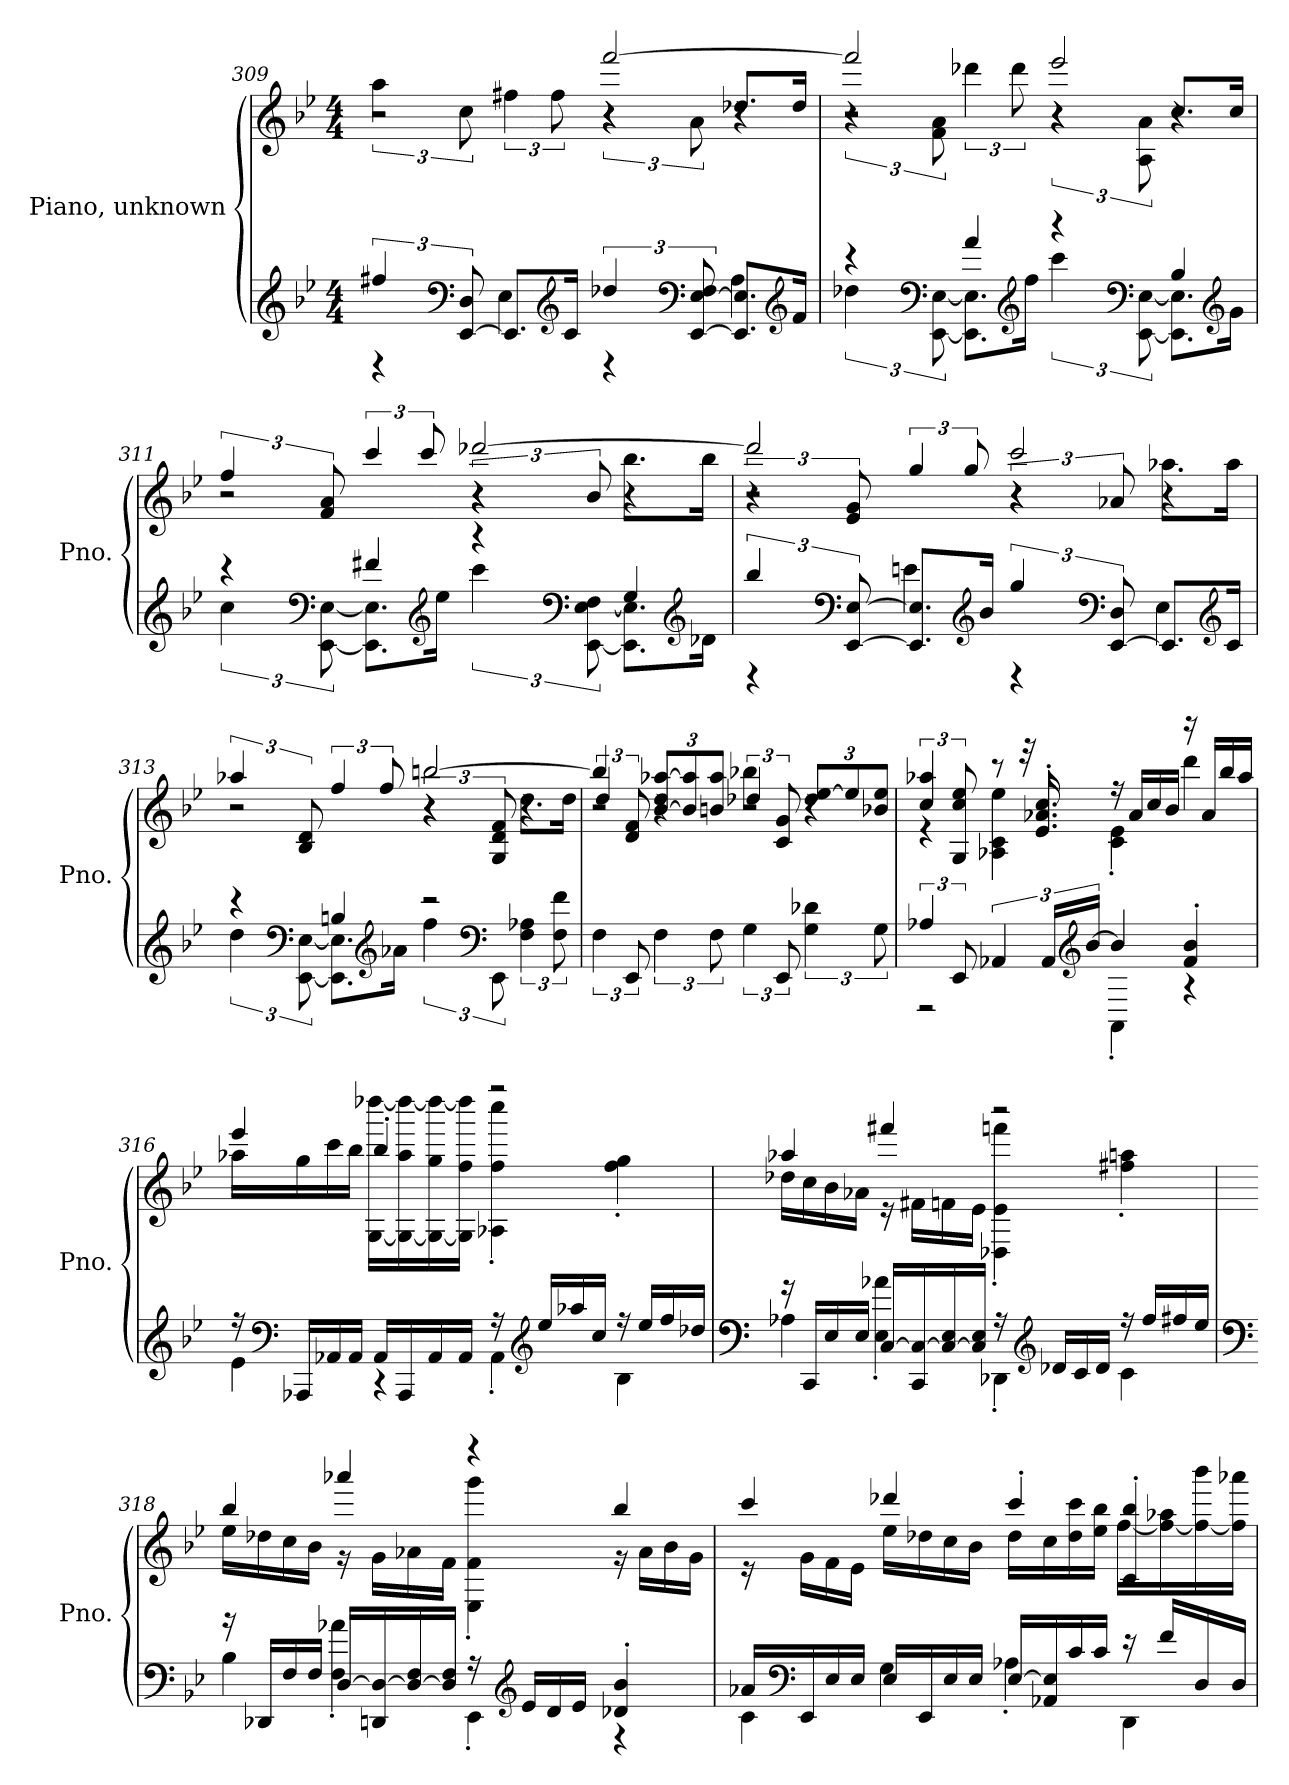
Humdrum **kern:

**kern	**kern
*part1	*part1
*staff2	*staff1
*I"Piano, unknown	*
*I'Pno.	*
*clefG2	*clefG2
*k[b-e-]	*k[b-e-]
*M4/4	*M4/4
=309	=309
*^	*^
*	*	*	*^
6ff#X/	4r	2r	6aa\	2r
*clefF4	*	*	*	*
[12EE-/ 12D/	.	.	12cc\	.
8.EE-/L]	4E-\	.	6ff#X\	.
.	.	.	12ff#\	.
*clefG2	*	*	*	*
16c/Jk	.	.	.	.
6dd-X/	4r	[2fff/	6r	4r
*clefF4	*	*	*	*
[12EE-/ [12E-/ 12F/	.	.	12a\	.
8.EE-/] 8.E-/]L	4A\	.	4r	8.dd-X/L
*clefG2	*	*	*	*
16f/Jk	.	.	.	16dd-/Jk
!!LO:LB:g=z	!!	!!
=310	=310	=310	=310	=310
4r	6dd-X\	2fff/]	6r	2r
*clefF4	*	*	*	*
.	[12EE-\ [12E-\	.	12f\ 12a\	.
4a/	8.EE-\] 8.E-\]L	.	6ddd-X\	.
.	.	.	12ddd-\	.
*clefG2	*	*	*	*
.	16ff\Jk	.	.	.
4r	6ccc\	2eee-/	6r	4r
*clefF4	*	*	*	*
.	[12EE-\ [12E-\	.	12A\ 12a\	.
4B-/	8.EE-\] 8.E-\]L	.	4r	8.cc/L
*clefG2	*	*	*	*
.	16g\Jk	.	.	16cc/Jk
=311	=311	=311	=311	=311
4r	6cc\	2r	2r	6ff/
*clefF4	*	*	*	*
.	[12EE-\ [12E-\	.	.	12f/ 12a/
4f#X/	8.EE-\] 8.E-\]L	.	.	6ccc/
.	.	.	.	12ccc/
*clefG2	*	*	*	*
.	16ee-\Jk	.	.	.
4r	6ccc\	[2ddd-X/	4r	6r
*clefF4	*	*	*	*
.	[12EE-\ [12E-\ 12F\	.	.	12b-/
4G/	8.EE-\] 8.E-\]L	.	8.bb-\L	4r
*clefG2	*	*	*	*
.	16d-X\Jk	.	16bb-\Jk	.
!!LO:LB:g=z	!!	!!
=312	=312	=312	=312	=312
6bb-/	4r	2ddd-/]	2r	6r
*clefF4	*	*	*	*
[12EE-/ [12E-/	.	.	.	12e-/ 12g/
8.EE-/] 8.E-/]L	4en\	.	.	6gg/
.	.	.	.	12gg/
*clefG2	*	*	*	*
16b-/Jk	.	.	.	.
6gg/	4r	2ccc/	4r	6r
*clefF4	*	*	*	*
[12EE-/ 12D/	.	.	.	12a-X/
8.EE-/L]	4E-\	.	8.aa-X\L	4r
*clefG2	*	*	*	*
16c/Jk	.	.	16aa-\Jk	.
=313	=313	=313	=313	=313
4r	6dd\	2r	2r	6aa-X/
*clefF4	*	*	*	*
.	[12EE-\ [12E-\	.	.	12B-/ 12d/
4Bn/	8.EE-\] 8.E-\]L	.	.	6ff/
.	.	.	.	12ff/
*clefG2	*	*	*	*
.	16a-X\Jk	.	.	.
2r	6ff\	[2bbn/	4r	6r
*clefF4	*	*	*	*
.	12EE-\	.	.	12G/ 12d/ 12f/
.	6F\ 6A-X\	.	8.dd\L	4r
.	12F\ 12f\	.	.	.
.	.	.	16dd\Jk	.
*v	*v	*	*	*
!!LO:LB:g=z	!!	!!
=314	=314	=314	=314
6F\	4bb/]	2r	6dd/
12EE-/	.	.	12d/ 12f/
*	*	*	*Xbrackettup
6F\	4r	.	[12b-/ 12dd/ [12aa-X/L
.	.	.	12b-/] 12aa-/]
12F\	.	.	12bn/ 12aa-/J
*	*	*	*brackettup
6G\	2r	4bb-X\	6dd-X/
12EE-/	.	.	12c/ 12g/
*	*	*	*Xbrackettup
6G\ 6d-X\	.	4r	12dd-/ [12ee-/L
.	.	.	12ee-/]
12G\	.	.	12b-X/ 12ee-/J
*	*v	*v	*v
=315	=315
*^	*
*	*	*brackettup
*	*	*^
6A-X/	2r	6cc/ 6aa-X/	4r
12EE-/	.	12G/ 12cc/ 12ee-/	.
6AA-X/	.	8r	4A-X\ 4c\ 4ee-\
.	.	32r	.
.	.	16.e-/' 16.a-X/' 16.cc/'	.
24AA-/LL	.	.	.
*clefG2	*	*	*
[24b-/JJ	.	.	.
4b-/]	4AA-'\	16r	4c\' 4e-\'
.	.	16a-/LL	.
.	.	16cc/	.
.	.	16b-/JJ	.
4f/' 4b-/'	4r	16r	4ddd\
.	.	16a-/LL	.
.	.	16bb-/	.
.	.	16aa-/JJ	.
!!LO:PB:g=z	!!
=316	=316	=316	=316
16r	4e-\	4eee-/	16aa-X\LL
*clefF4	*	*	*
16AAA-X/LL	.	.	16gg\
16AA-X/	.	.	16ccc\
16AA-/JJ	.	.	16bb-\JJ
16AA-/LL	4r	4bb-'/	[16G\ [16dddd-X\LL
16AAA-/	.	.	16G\_ 16aa-\ 16dddd-\_
16AA-/	.	.	16G\_ 16gg\ 16dddd-\_
16AA-/JJ	.	.	16G\] 16ff\ 16dddd-\]JJ
16r	4AA-'\	2r	4A-X\' 4ff\' 4cccc\'
*clefG2	*	*	*
16ee-/LL	.	.	.
16aa-X/	.	.	.
16cc/JJ	.	.	.
16r	4B-\	.	4ff\' 4gg\'
16ee-/LL	.	.	.
16ff/	.	.	.
16dd-X/JJ	.	.	.
!!LO:LB:g=z	!!
=317	=317	=317	=317
*clefF4	*	*	*
16r	4A-X\	4aa-X/	16dd-X\LL
16CC/LL	.	.	16cc\
16E-/	.	.	16b-\
16E-/JJ	.	.	16a-X\JJ
[16C/LL	4E-\' 4a-X\'	4fff#X/	16r
16CC/ 16C/_	.	.	16f#X\LL
16C/_ 16E-/	.	.	16fn\
16C/] 16E-/JJ	.	.	16e-\JJ
16r	4DD-X'\	2r	4D-X\' 4e-\' 4fffn\'
*clefG2	*	*	*
16d-X/LL	.	.	.
16c/	.	.	.
16d-/JJ	.	.	.
16r	4c\	.	4ff#X\' 4aan\'
16ff/LL	.	.	.
16ff#X/	.	.	.
16ee-/JJ	.	.	.
!!LO:LB:g=z	!!
=318	=318	=318	=318
*clefF4	*	*	*
16r	4B-\	4bb-/	16ee-\LL
16DD-X/LL	.	.	16dd-X\
16F/	.	.	16cc\
16F/JJ	.	.	16b-\JJ
[16D/LL	4F\' 4a-X\'	4aaa-X/	16r
16DDn/ 16D/_	.	.	16g\LL
16D/_ 16F/	.	.	16a-X\
16D/] 16F/JJ	.	.	16f\JJ
16r	4EE-'\	4r	4E-\' 4f\' 4ggg\'
*clefG2	*	*	*
16e-/LL	.	.	.
16d/	.	.	.
16e-/JJ	.	.	.
4d-X/' 4b-/'	4r	4bb-/	16r
.	.	.	16a-\LL
.	.	.	16b-\
.	.	.	16g\JJ
!!LO:LB:g=z	!!
=319	=319	=319	=319
16a-X/LL	4c\	4ccc/	16r
*clefF4	*	*	*
16EE-/	.	.	16g\LL
16E-/	.	.	16f\
16E-/JJ	.	.	16e-\JJ
16E-/LL	4G\	4ddd-X/	16ee-\LL
16EE-/	.	.	16dd-X\
16E-/	.	.	16cc\
16E-/JJ	.	.	16b-\JJ
[16E-/LL	4A-X'\	4ccc'/	16dd-\LL
16AA-X/ 16E-/]	.	.	16cc\
16c/	.	.	16dd-\ 16ccc\
16c/JJ	.	.	16ee-\ 16bb-\JJ
16r	4DD\	4c/' 4bb-/'	[16ff\LL
16f/LL	.	.	16ff\_ 16aa-X\
16D/	.	.	16ff\_ 16bbb-\
16D/JJ	.	.	16ff\] 16aaa-X\JJ
*v	*v	*	*
*	*v	*v
=	=
*-	*-
